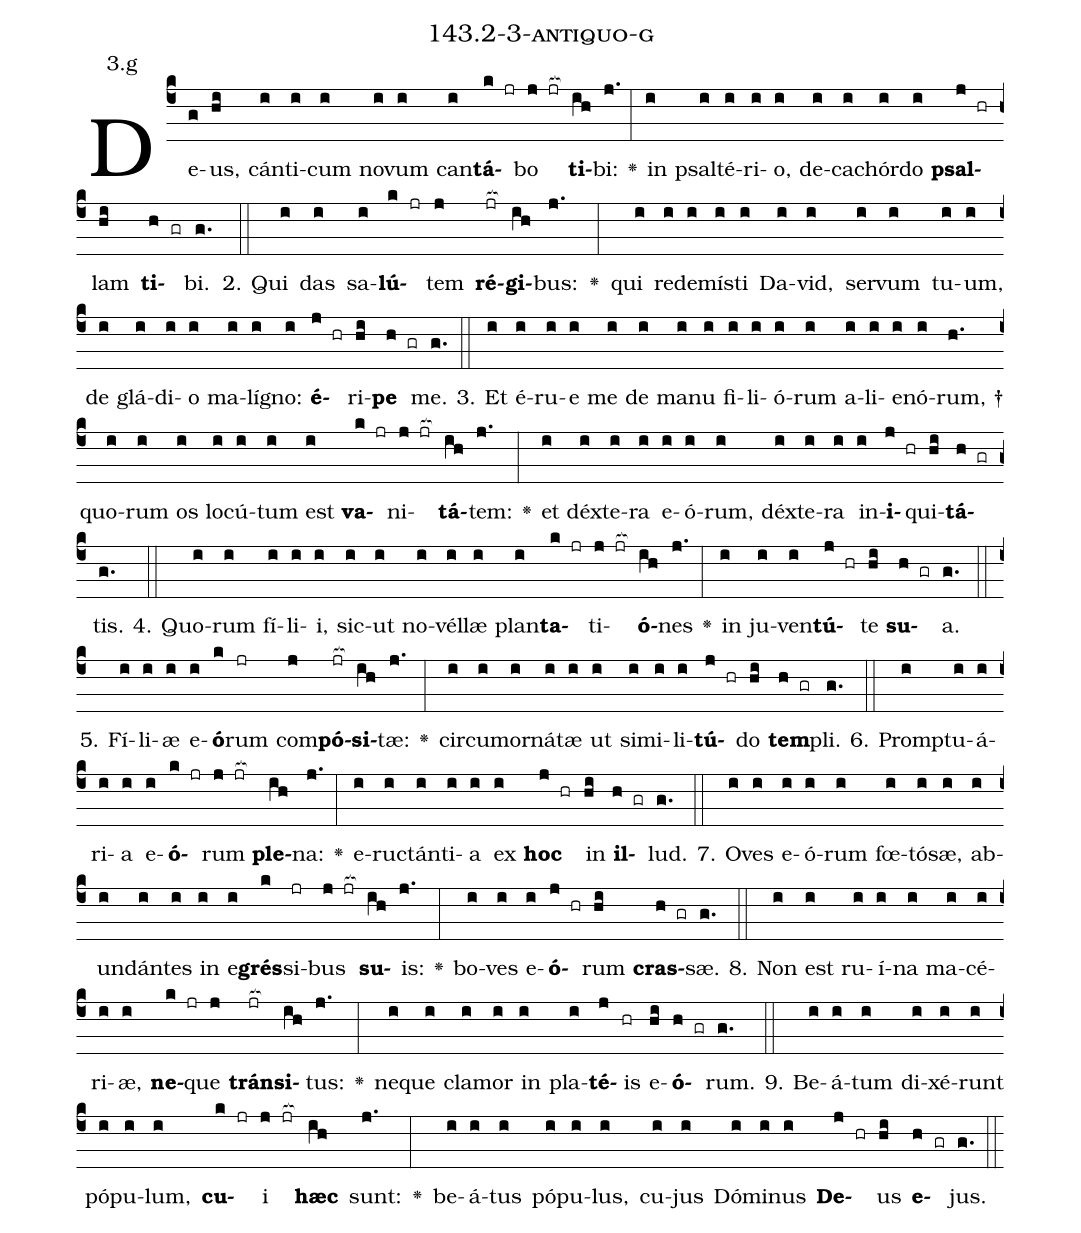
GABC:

name: 143.2-3-antiquo-g;
annotation: 3.g;
%%
(c4)De(g)us,(hi) cán(i)ti(i)cum(i) no(i)vum(i) can(i)<b>tá</b>(k jr)bo(j jr[ocb:1{]) <b>ti</b>(ih[ocb:0}])bi:(j.) <v>\greheightstar</v>(:) in(i) psal(i)té(i)ri(i)o,(i) de(i)ca(i)chór(i)do(i) <b>psal</b>(j hr)lam(hi) <b>ti</b>(h gr)bi.(g.) (::)
2. Qui(i) das(i) sa(i)<b>lú</b>(k jr)tem(j) <b>ré</b>(jr[ocb:1{])<b>gi</b>(ih[ocb:0}])bus:(j.) <v>\greheightstar</v>(:) qui(i) red(i)e(i)mís(i)ti(i) Da(i)vid,(i) ser(i)vum(i) tu(i)um,(i) de(i) glá(i)di(i)o(i) ma(i)lí(i)gno:(i) <b>é</b>(j hr)ri(hi)<b>pe</b>(h gr) me.(g.) (::)
3. Et(i) é(i)ru(i)e(i) me(i) de(i) ma(i)nu(i) fi(i)li(i)ó(i)rum(i) a(i)li(i)e(i)nó(i)rum, †(h.) quo(i)rum(i) os(i) lo(i)cú(i)tum(i) est(i) <b>va</b>(k jr)ni(j jr[ocb:1{])<b>tá</b>(ih[ocb:0}])tem:(j.) <v>\greheightstar</v>(:) et(i) déx(i)te(i)ra(i) e(i)ó(i)rum,(i) déx(i)te(i)ra(i) in(i)<b>i</b>(j hr)qui(hi)<b>tá</b>(h gr)tis.(g.) (::)
4. Quo(i)rum(i) fí(i)li(i)i,(i) sic(i)ut(i) no(i)vél(i)læ(i) plan(i)<b>ta</b>(k jr)ti(j jr[ocb:1{])<b>ó</b>(ih[ocb:0}])nes(j.) <v>\greheightstar</v>(:) in(i) ju(i)ven(i)<b>tú</b>(j hr)te(hi) <b>su</b>(h gr)a.(g.) (::)
5. Fí(i)li(i)æ(i) e(i)<b>ó</b>(k)rum(jr) com(j)<b>pó</b>(jr[ocb:1{])<b>si</b>(ih[ocb:0}])tæ:(j.) <v>\greheightstar</v>(:) cir(i)cum(i)or(i)ná(i)tæ(i) ut(i) si(i)mi(i)li(i)<b>tú</b>(j hr)do(hi) <b>tem</b>(h gr)pli.(g.) (::)
6. Promp(i)tu(i)á(i)ri(i)a(i) e(i)<b>ó</b>(k jr)rum(j jr[ocb:1{]) <b>ple</b>(ih[ocb:0}])na:(j.) <v>\greheightstar</v>(:) e(i)ruc(i)tán(i)ti(i)a(i) ex(i) <b>hoc</b>(j hr) in(hi) <b>il</b>(h gr)lud.(g.) (::)
7. O(i)ves(i) e(i)ó(i)rum(i) fœ(i)tó(i)sæ,(i) ab(i)un(i)dán(i)tes(i) in(i) e(i)<b>grés</b>(k)si(jr)bus(j jr[ocb:1{]) <b>su</b>(ih[ocb:0}])is:(j.) <v>\greheightstar</v>(:) bo(i)ves(i) e(i)<b>ó</b>(j hr)rum(hi) <b>cras</b>(h gr)sæ.(g.) (::)
8. Non(i) est(i) ru(i)í(i)na(i) ma(i)cé(i)ri(i)æ,(i) <b>ne</b>(k jr)que(j) <b>tráns</b>(jr[ocb:1{])<b>i</b>(ih[ocb:0}])tus:(j.) <v>\greheightstar</v>(:) ne(i)que(i) cla(i)mor(i) in(i) pla(i)<b>té</b>(j)is(hr) e(hi)<b>ó</b>(h gr)rum.(g.) (::)
9. Be(i)á(i)tum(i) di(i)xé(i)runt(i) pó(i)pu(i)lum,(i) <b>cu</b>(k jr)i(j jr[ocb:1{]) <b>hæc</b>(ih[ocb:0}]) sunt:(j.) <v>\greheightstar</v>(:) be(i)á(i)tus(i) pó(i)pu(i)lus,(i) cu(i)jus(i) Dó(i)mi(i)nus(i) <b>De</b>(j hr)us(hi) <b>e</b>(h gr)jus.(g.) (::)
